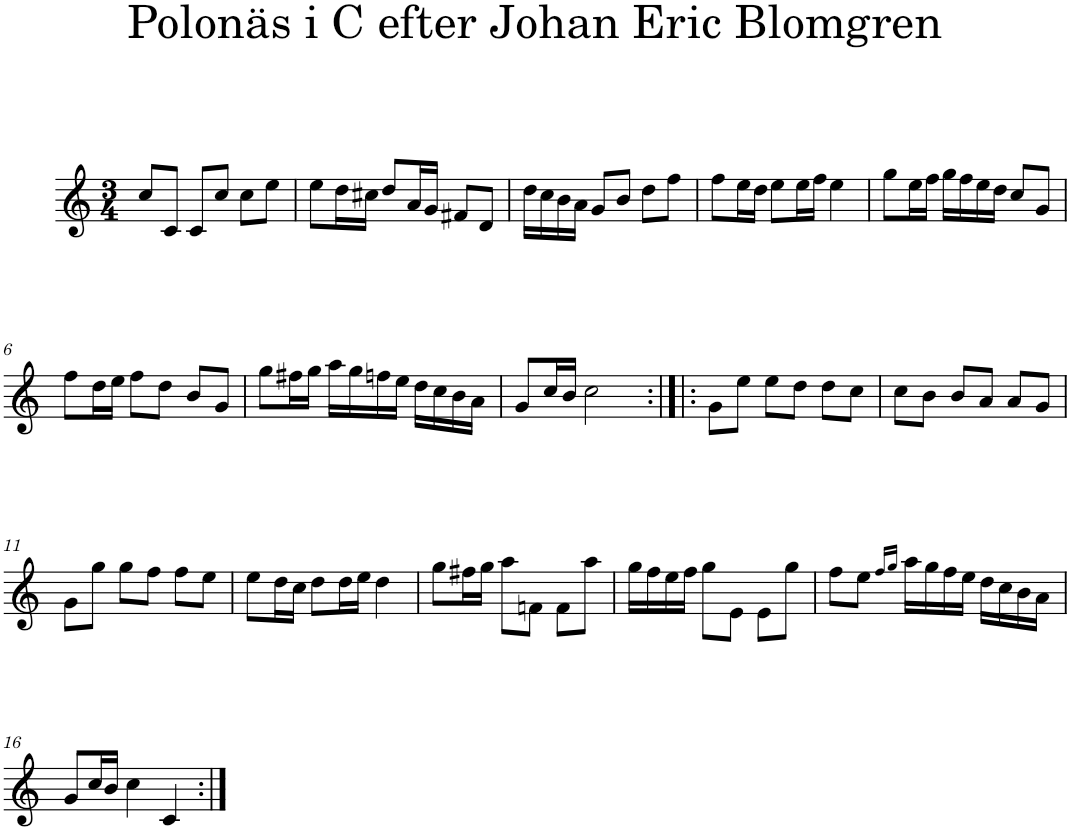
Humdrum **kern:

**kern
*part1
*staff1
*I"Piano
*I'Pno
*clefG2
*k[]
*M3/4
=1
8cc/L
8c/J
8c/L
8cc/J
8cc\L
8ee\J
=2
8ee\L
16dd\L
16cc#X\JJ
8dd/L
16a/L
16g/JJ
8f#X/L
8d/J
=3
16dd\LL
16cc\
16b\
16a\JJ
8g/L
8b/J
8dd\L
8ff\J
=4
8ff\L
16ee\L
16dd\JJ
8ee\L
16ee\L
16ff\JJ
4ee\
=5
8gg\L
16ee\L
16ff\JJ
16gg\LL
16ff\
16ee\
16dd\JJ
8cc/L
8g/J
!!LO:LB:g=z
=6
8ff\L
16dd\L
16ee\JJ
8ff\L
8dd\J
8b/L
8g/J
=7
8gg\L
16ff#X\L
16gg\JJ
16aa\LL
16gg\
16ffn\
16ee\JJ
16dd\LL
16cc\
16b\
16a\JJ
=8
8g/L
16cc/L
16b/JJ
2cc\
=9:|!|:
8g\L
8ee\J
8ee\L
8dd\J
8dd\L
8cc\J
=10
8cc\L
8b\J
8b/L
8a/J
8a/L
8g/J
!!LO:LB:g=z
=11
8g\L
8gg\J
8gg\L
8ff\J
8ff\L
8ee\J
=12
8ee\L
16dd\L
16cc\JJ
8dd\L
16dd\L
16ee\JJ
4dd\
=13
8gg\L
16ff#X\L
16gg\JJ
8aa\L
8fn\J
8f\L
8aa\J
=14
16gg\LL
16ff\
16ee\
16ff\JJ
8gg\L
8e\J
8e\L
8gg\J
=15
8ff\L
8ee\J
16qff/LL
16qgg/JJ
16aa\LL
16gg\
16ff\
16ee\JJ
16dd\LL
16cc\
16b\
16a\JJ
!!LO:LB:g=z
=16
8g/L
16cc/L
16b/JJ
4cc\
4c/
=:|!
*-
